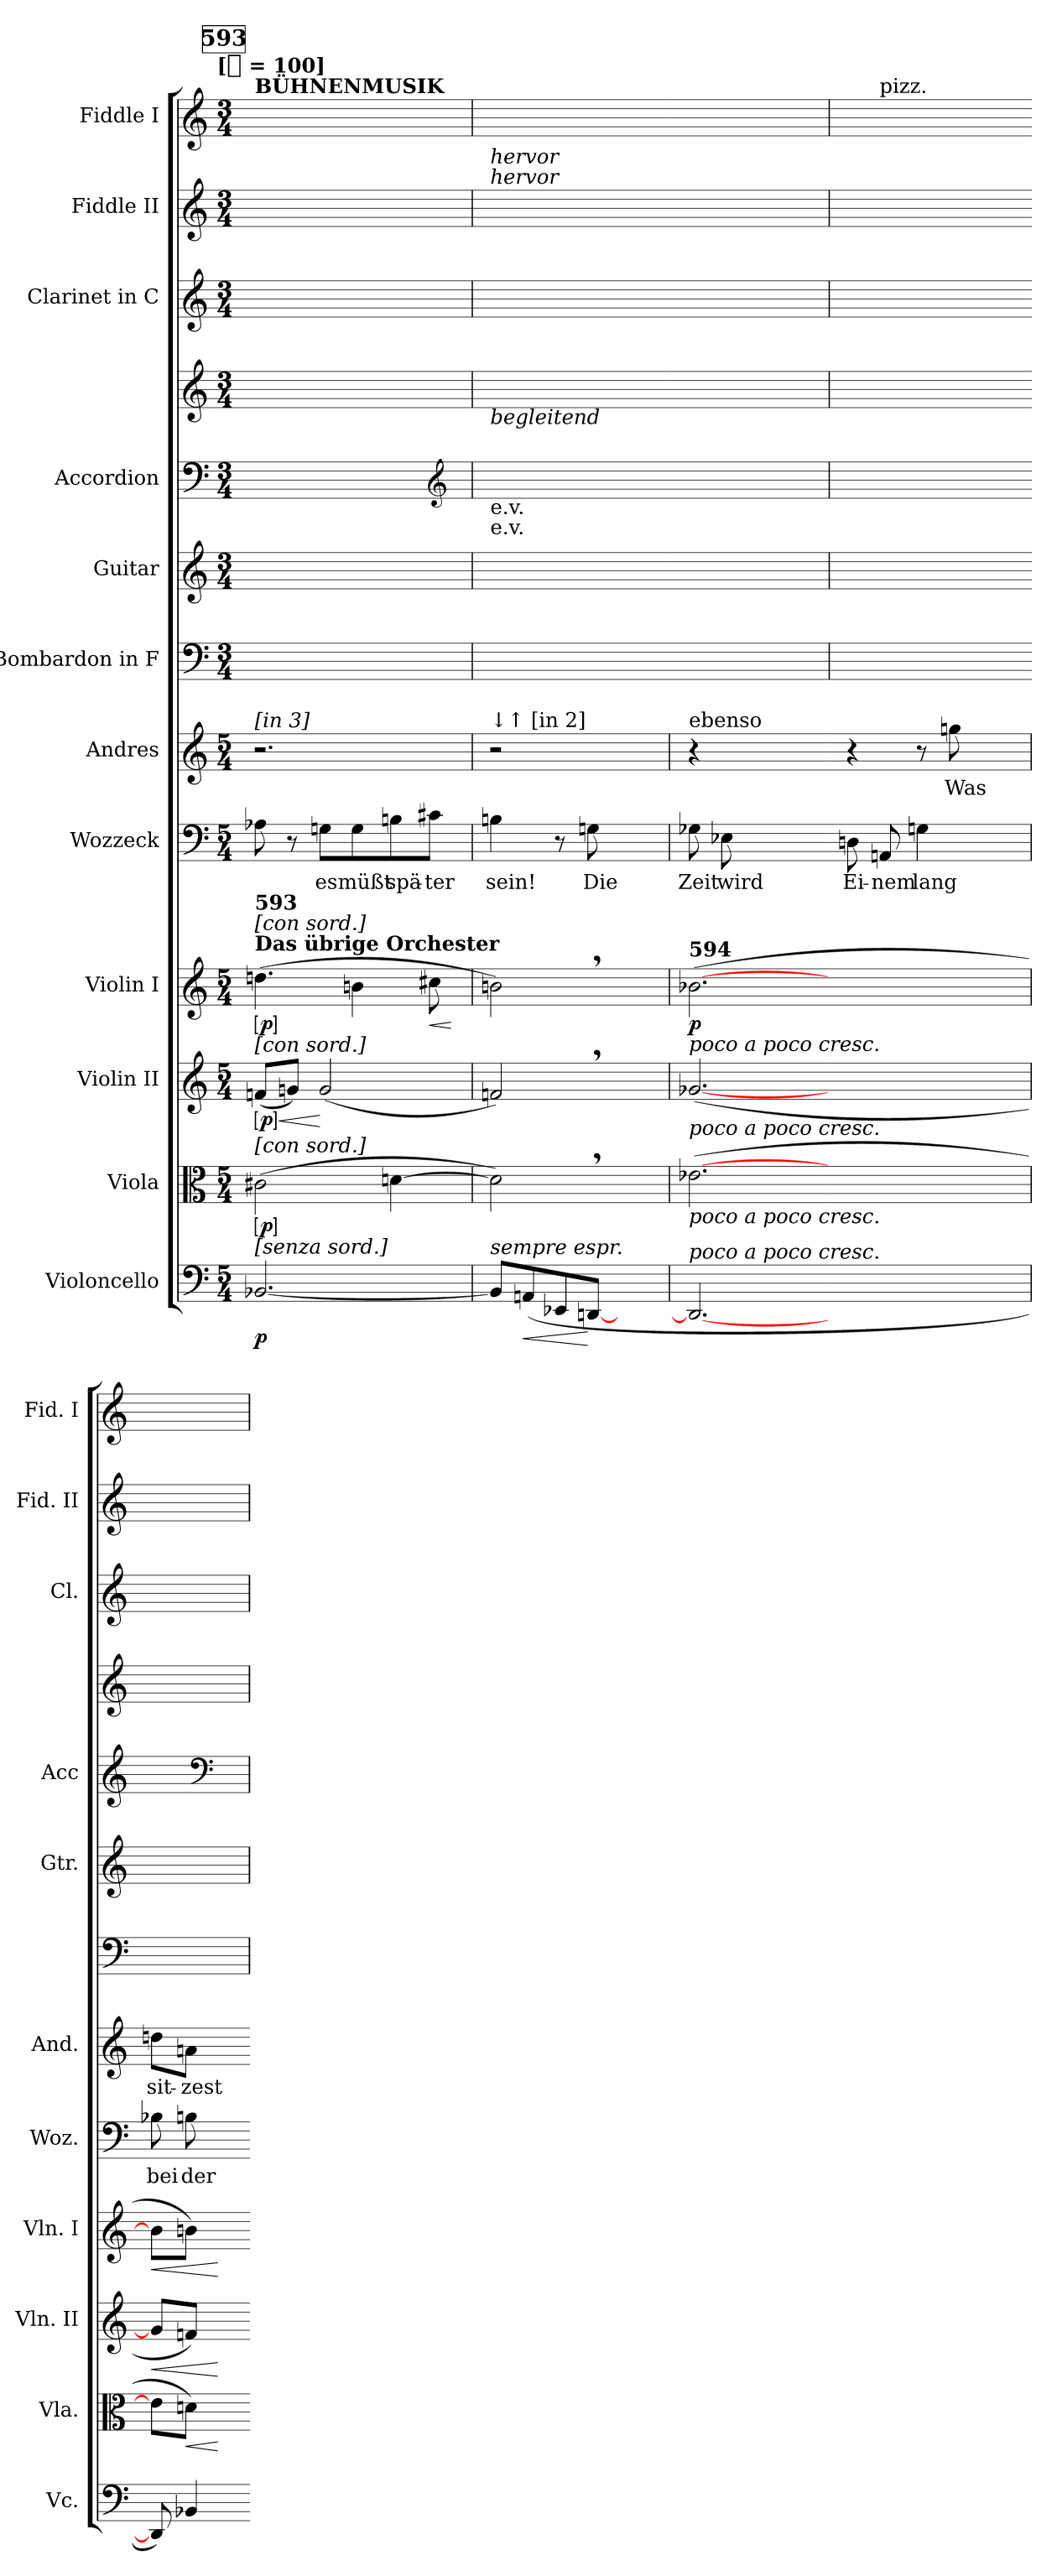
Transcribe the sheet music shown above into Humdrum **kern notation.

**kern	**dynam	**kern	**dynam	**kern	**dynam	**kern	**dynam	**kern	**text	**kern	**text	**kern	**kern	**kern	**kern	**kern	**kern	**kern
*part12	*part12	*part11	*part11	*part10	*part10	*part9	*part9	*part8	*part8	*part7	*part7	*part6	*part5	*part4	*part4	*part3	*part2	*part1
*staff13	*staff13	*staff12	*staff12	*staff11	*staff11	*staff10	*staff10	*staff9	*staff9	*staff8	*staff8	*staff7	*staff6	*staff5	*staff4	*staff3	*staff2	*staff1
*I"Violoncello	*	*I"Viola	*	*I"Violin II	*	*I"Violin I	*	*I"Wozzeck	*	*I"Andres	*	*I"Bombardon in F	*I"Guitar	*I"Accordion	*	*I"Clarinet in C	*I"Fiddle II	*I"Fiddle I
*I'Vc.	*	*I'Vla.	*	*I'Vln. II	*	*I'Vln. I	*	*I'Woz.	*	*I'And.	*	*	*I'Gtr.	*I'Acc	*	*I'Cl.	*I'Fid. II	*I'Fid. I
*clefF4	*	*clefC3	*	*clefG2	*	*clefG2	*	*clefF4	*	*clefG2	*	*clefF4	*clefG2	*clefF4	*clefG2	*clefG2	*clefG2	*clefG2
*	*	*	*	*	*	*	*	*	*	*ITrd7c12	*	*ITrd4c7	*ITrd7c12	*	*	*	*	*
*k[]	*	*k[]	*	*k[]	*	*k[]	*	*k[]	*	*k[]	*	*	*k[]	*k[]	*k[]	*k[]	*k[]	*k[]
!!LO:TX:omd:t=[[quarter] = 100]
*M5/4	*	*M5/4	*	*M5/4	*	*M5/4	*	*M5/4	*	*M5/4	*	*M3/4	*M3/4	*M3/4	*M3/4	*M3/4	*M3/4	*M3/4
*MM100	*	*MM100	*	*MM100	*	*MM100	*	*MM100	*	*MM100	*	*MM100	*MM100	*MM100	*MM100	*MM100	*MM100	*MM100
!!LO:REH:place=s1:t=593
=151	=151	=151	=151	=151	=151	=151	=151	=151	=151	=151	=151	=151	=151	=151	=151	=151	=151	=151
!	!	!	!	!	!	!	!	!	!	!	!	!	!	!	!	!	!	!LO:TX:a:B:t=BÜHNENMUSIK
!	!	!	!	!	!	!	!	!	!	!LO:TX:a:t=[in 3]	!	!	!	!	!	!	!	!
!	!	!	!	!	!	!LO:TX:a:B:t=Das übrige Orchester	!	!	!	!	!	!	!	!	!	!	!	!
!	!	!	!	!	!	!LO:TX:a:t=[con sord.]	!	!	!	!	!	!	!	!	!	!	!	!
!	!	!	!	!	!	!LO:TX:a:B:t=593	!	!	!	!	!	!	!	!	!	!	!	!
!	!	!	!	!LO:TX:a:t=[con sord.]	!	!	!	!	!	!	!	!	!	!	!	!	!	!
!	!	!LO:TX:a:t=[con sord.]	!	!	!	!	!	!	!	!	!	!	!	!	!	!	!	!
!LO:TX:a:t=[senza sord.]	!	!	!	!	!	!	!	!	!	!	!	!	!	!	!	!	!	!
!	!	!	!LO:DY:ed=brack	!	!LO:HP:b	!	!	!	!	!	!	!	!	!	!	!	!	!
!	!	!	!	!	!LO:DY:n=1:ed=brack	!	!LO:DY:ed=brack	!	!	!	!	!	!	!	!	!	!	!
[2.BB-X	p	(2c#X	p	(8fnL	< p	(4.ddn	p	8A-Xi	.	2.r	.	2.ryy	4ryy	2ryy	8ryy	8ryy	8ryy	2.ryy
.	.	.	.	8gnJ)	.	.	.	8r	.	.	.	.	.	.	8ryy	8ryy	8ryy	.
.	.	.	.	(2g	[	.	.	8GnL	es	.	.	.	4ryy	.	8ryy	8ryy	8ryy	.
.	.	.	.	.	.	4bn	.	8G	müßt	.	.	.	.	.	8ryy	8ryy	8ryy	.
.	.	[4dn	.	.	.	.	.	8Bn	spä-	.	.	.	4ryy	4ryy	4ryy	4ryy	4ryy	.
!	!	!	!	!	!	!	!LO:HP:b	!	!	!	!	!	!	!	!	!	!	!
.	.	.	.	.	.	8cc#X	<	8c#XJ	ter	.	.	.	.	.	.	.	.	.
*	*	*	*	*	*	*	*	*	*	*	*	*	*	*clefG2	*	*	*	*
.	.	.	.	.	.	.	[	.	.	.	.	.	.	.	.	.	.	.
=152	=152	=152	=152	=152	=152	=152	=152	=152	=152	=152	=152	=152	=152	=152	=152	=152	=152	=152
!	!	!	!	!	!	!	!	!	!	!	!	!	!	!	!	!	!LO:TX:a:i:t=hervor	!
!	!	!	!	!	!	!	!	!	!	!	!	!	!	!	!	!	!LO:TX:a:i:t=hervor	!
!	!	!	!	!	!	!	!	!	!	!	!	!	!	!	!LO:TX:b:i:t=begleitend	!	!	!
!	!	!	!	!	!	!	!	!	!	!	!	!	!	!LO:TX:b:t=e.v.	!	!	!	!
!	!	!	!	!	!	!	!	!	!	!	!	!	!	!LO:TX:b:t=e.v.	!	!	!	!
!	!	!	!	!	!	!	!	!	!	!LO:TX:a:t=↓↑ [in 2]	!	!	!	!	!	!	!	!
!LO:TX:a:i:t=sempre espr.	!	!	!	!	!	!	!	!	!	!	!	!	!	!	!	!	!	!
8BB-L]	.	2d,])	.	2fn,)	.	2bn,)	.	4Bn	sein!	2r	.	2ryy	2.ryy	4ryy	4ryy	4ryy	4ryy	2.ryy
!	!LO:HP:b	!	!	!	!	!	!	!	!	!	!	!	!	!	!	!	!	!
(8AAn	<	.	.	.	.	.	.	.	.	.	.	.	.	.	.	.	.	.
8EE-X	.	.	.	.	.	.	.	8r	.	.	.	.	.	8ryy	8ryy	8ryy	8ryy	.
[8DDnJ	[	.	.	.	.	.	.	8Gn	Die	.	.	.	.	8ryy	8ryy	8ryy	8ryy	.
4ryy	.	4ryy	.	4ryy	.	4ryy	.	4ryy	.	4ryy	.	4ryy	.	4ryy	4ryy	4ryy	4ryy	.
=	=-	=	=-	=	=-	=	=-	=	=-	=	=-	=-	=-	=-	=-	=-	=-	=-
!	!	!	!	!	!	!	!	!	!	!LO:TX:a:t=ebenso	!	!	!	!	!	!	!	!
!	!	!	!	!	!	!LO:TX:a:B:t=594	!	!	!	!	!	!	!	!	!	!	!	!
!	!	!	!	!	!	!LO:TX:b:i:t=poco a poco cresc.	!	!	!	!	!	!	!	!	!	!	!	!
!	!	!	!	!LO:TX:b:i:t=poco a poco cresc.	!	!	!	!	!	!	!	!	!	!	!	!	!	!
!	!	!LO:TX:b:i:t=poco a poco cresc.	!	!	!	!	!	!	!	!	!	!	!	!	!	!	!	!
!LO:TX:a:i:t=poco a poco cresc.	!	!	!	!	!	!	!	!	!	!	!	!	!	!	!	!	!	!
2.DD_	.	([2.e-X	.	([2.g-X	.	([2.b-X	p	8G-X	Zeit	4r	.	4ryy	2.ryy	8ryy	8ryy	8ryy	8ryy	2.ryy
.	.	.	.	.	.	.	.	8E-X	wird	.	.	.	.	8ryy	8ryy	8ryy	8ryy	.
.	.	.	.	.	.	.	.	2ryy	.	2ryy	.	2ryy	.	2ryy	2ryy	2ryy	2ryy	.
=153-	=153	=153-	=153	=153-	=153	=153-	=153	=153-	=153	=153-	=153	=153	=153	=153	=153	=153	=153	=153
2.ryy	.	2.ryy	.	2.ryy	.	2.ryy	.	8Dn	Ei-	4r	.	2.ryy	4ryy	4ryy	8ryy	4ryy	4ryy	8ryy
!	!	!	!	!	!	!	!	!	!	!	!	!	!	!	!	!	!	!LO:TX:a:t=pizz.
.	.	.	.	.	.	.	.	8AAn	nem	.	.	.	.	.	8ryy	.	.	8ryy
.	.	.	.	.	.	.	.	4Gn	lang	8r	.	.	4ryy	2ryy	4ryy	2ryy	2ryy	8ryy
.	.	.	.	.	.	.	.	.	.	8gn	Was	.	.	.	.	.	.	8ryy
.	.	.	.	.	.	.	.	4ryy	.	4ryy	.	.	4ryy	.	4ryy	.	.	4ryy
=	=-	=	=-	=	=-	=	=-	=	=-	=	=-	=-	=-	=-	=-	=-	=-	=-
!	!	!	!	!	!LO:HP:b	!	!LO:HP:b	!	!	!	!	!	!	!	!	!	!	!
8DD])	.	8e-L]	.	8g-L]	<	8b-\L]	<	8B-X	bei	8dn\L	sit-	4.ryy	4ryy	4ryy	4ryy	4.ryy	4.ryy	4ryy
!	!	!	!LO:HP:b	!	!	!	!	!	!	!	!	!	!	!	!	!	!	!
4BB-X	.	8dnJ)	<	8fnJ)	.	8bn\J)	.	8Bn	der	8An\J	zest	.	.	.	.	.	.	.
*	*	*	*	*	*	*	*	*	*	*	*	*	*	*clefF4	*	*	*	*
.	.	8ryy	[	8ryy	[	8ryy	[	8ryy	.	8ryy	.	.	8ryy	8ryy	8ryy	.	.	8ryy
=-	=	=-	=	=-	=	=-	=	=-	=	=-	=	=	=	=	=	=	=	=
*-	*-	*-	*-	*-	*-	*-	*-	*-	*-	*-	*-	*-	*-	*-	*-	*-	*-	*-
